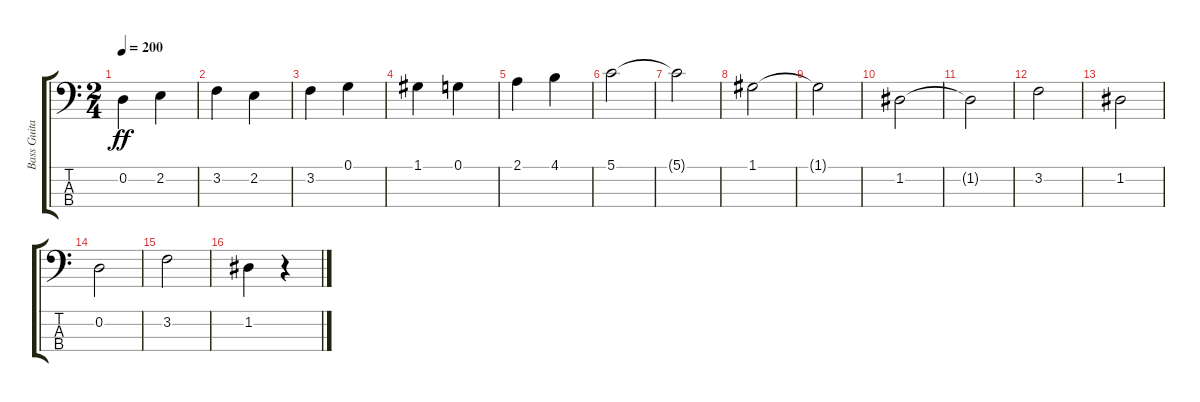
\track ("Bass Guitar" "Bass Guita") {instrument electricbassfinger}
\staff {score tabs}
\tuning (G2 D2 A1 E1) {hide}
\ts (2 4)
\tempo 200
\clef f4
\ks c
0.2.4{dy ff} 2.2.4 |
3.2.4 2.2.4 |
3.2.4 0.1.4 |
1.1.4 0.1.4 |
2.1.4 4.1.4 |
5.1.2 |
5.1{t}.2 |
1.1.2 |
1.1{t}.2 |
1.2.2 |
1.2{t}.2 |
3.2.2 |
1.2.2 |
0.2.2 |
3.2.2 |
1.2.4 r.4
